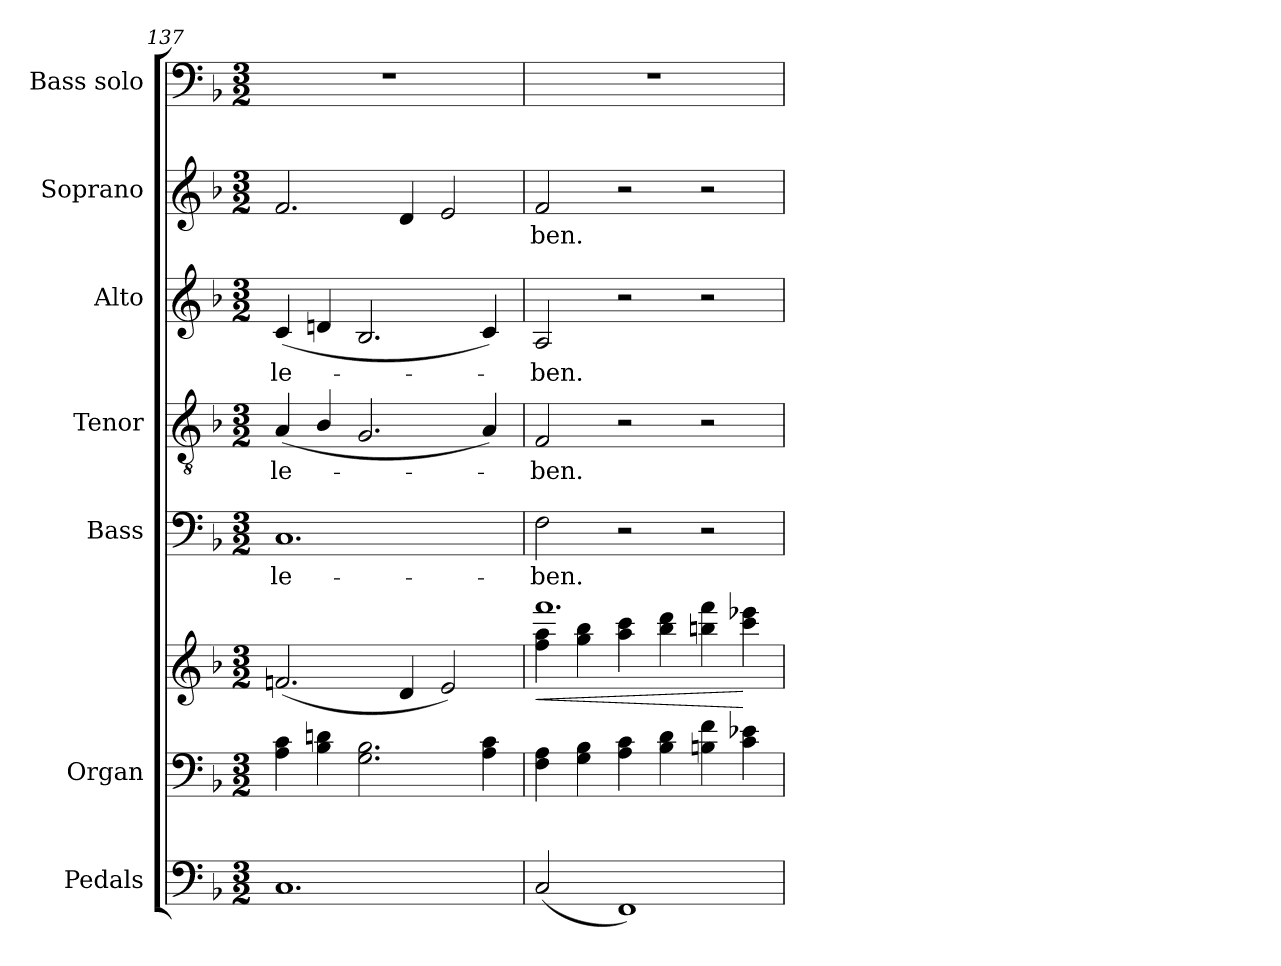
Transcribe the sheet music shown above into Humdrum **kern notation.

**kern	**kern	**kern	**dynam	**kern	**text	**kern	**text	**kern	**text	**kern	**text	**kern
*part7	*part6	*part6	*part6	*part5	*part5	*part4	*part4	*part3	*part3	*part2	*part2	*part1
*staff8	*staff7	*staff6	*staff6/7	*staff5	*staff5	*staff4	*staff4	*staff3	*staff3	*staff2	*staff2	*staff1
*I"Pedals	*I"Organ	*	*	*I"Bass	*	*I"Tenor	*	*I"Alto	*	*I"Soprano	*	*I"Bass solo
*I'Ped.	*I'Org.	*	*	*I'B.	*	*I'T.	*	*I'A.	*	*I'S.	*	*
*clefF4	*clefF4	*clefG2	*	*clefF4	*	*clefGv2	*	*clefG2	*	*clefG2	*	*clefF4
*	*	*	*	*	*	*ITrd7c12	*	*	*	*	*	*
*k[b-]	*k[b-]	*k[b-]	*	*k[b-]	*	*k[b-]	*	*k[b-]	*	*k[b-]	*	*k[b-]
*d:	*d:	*d:	*	*d:	*	*d:	*	*d:	*	*d:	*	*d:
*M3/2	*M3/2	*M3/2	*	*M3/2	*	*M3/2	*	*M3/2	*	*M3/2	*	*M3/2
=137	=137	=137	=137	=137	=137	=137	=137	=137	=137	=137	=137	=137
!	!	!	!	!	!LO:LY:b:color=#000000	!	!	!	!	!	!	!
!	!	!	!	!	!	!	!LO:LY:b:color=#000000	!	!	!	!	!
!	!	!	!	!	!	!	!	!	!LO:LY:b:color=#000000	!	!	!LO:N:vis=1
1.Ci	4Ai\ 4ci	(2.fni/	.	1.Ci	le-	(4AAi/	le-	(4ci/	le-	2.fi/	.	1.r
.	4B-i\ 4dni	.	.	.	.	4BB-i/	.	4dni/	.	.	.	.
.	2.Gi\ 2.B-i	.	.	.	.	2.GGi/	.	2.B-i/	.	.	.	.
.	.	4di/	.	.	.	.	.	.	.	4di/	.	.
.	.	2ei/)	.	.	.	.	.	.	.	2ei/	.	.
.	4Ai\ 4ci	.	.	.	.	4AAi/)	.	4ci/)	.	.	.	.
=138	=138	=138	=138	=138	=138	=138	=138	=138	=138	=138	=138	=138
*	*	*^	*	*	*	*	*	*	*	*	*	*
!	!	!	!	!LO:HP:b	!	!	!	!	!	!	!	!	!
!	!	!	!	!	!	!LO:LY:b:color=#000000	!	!	!	!	!	!	!
!	!	!	!	!	!	!	!	!LO:LY:b:color=#000000	!	!	!	!	!
!	!	!	!	!	!	!	!	!	!	!LO:LY:b:color=#000000	!	!	!
!	!	!	!	!	!	!	!	!	!	!	!	!LO:LY:b:color=#000000	!LO:N:vis=1
(2Ci/	4Fi\ 4Ai	1.fffi	4ffi\ 4aai	<	2Fi\	-ben.	2FFi/	-ben.	2Ai/	-ben.	2fi/	-ben.	1.r
.	4Gi\ 4B-i	.	4ggi\ 4bb-i	.	.	.	.	.	.	.	.	.	.
1FFi)	4Ai\ 4ci	.	4aai\ 4ccci	.	2r	.	2r	.	2r	.	2r	.	.
.	4B-i\ 4di	.	4bb-i\ 4dddi	.	.	.	.	.	.	.	.	.	.
.	4Bni\ 4fi	.	4bbni\ 4fffi	.	2r	.	2r	.	2r	.	2r	.	.
.	4ci\ 4e-Xi	.	4ccci\ 4eee-Xi	[	.	.	.	.	.	.	.	.	.
*	*	*v	*v	*	*	*	*	*	*	*	*	*	*
=	=	=	=	=	=	=	=	=	=	=	=	=
*-	*-	*-	*-	*-	*-	*-	*-	*-	*-	*-	*-	*-
